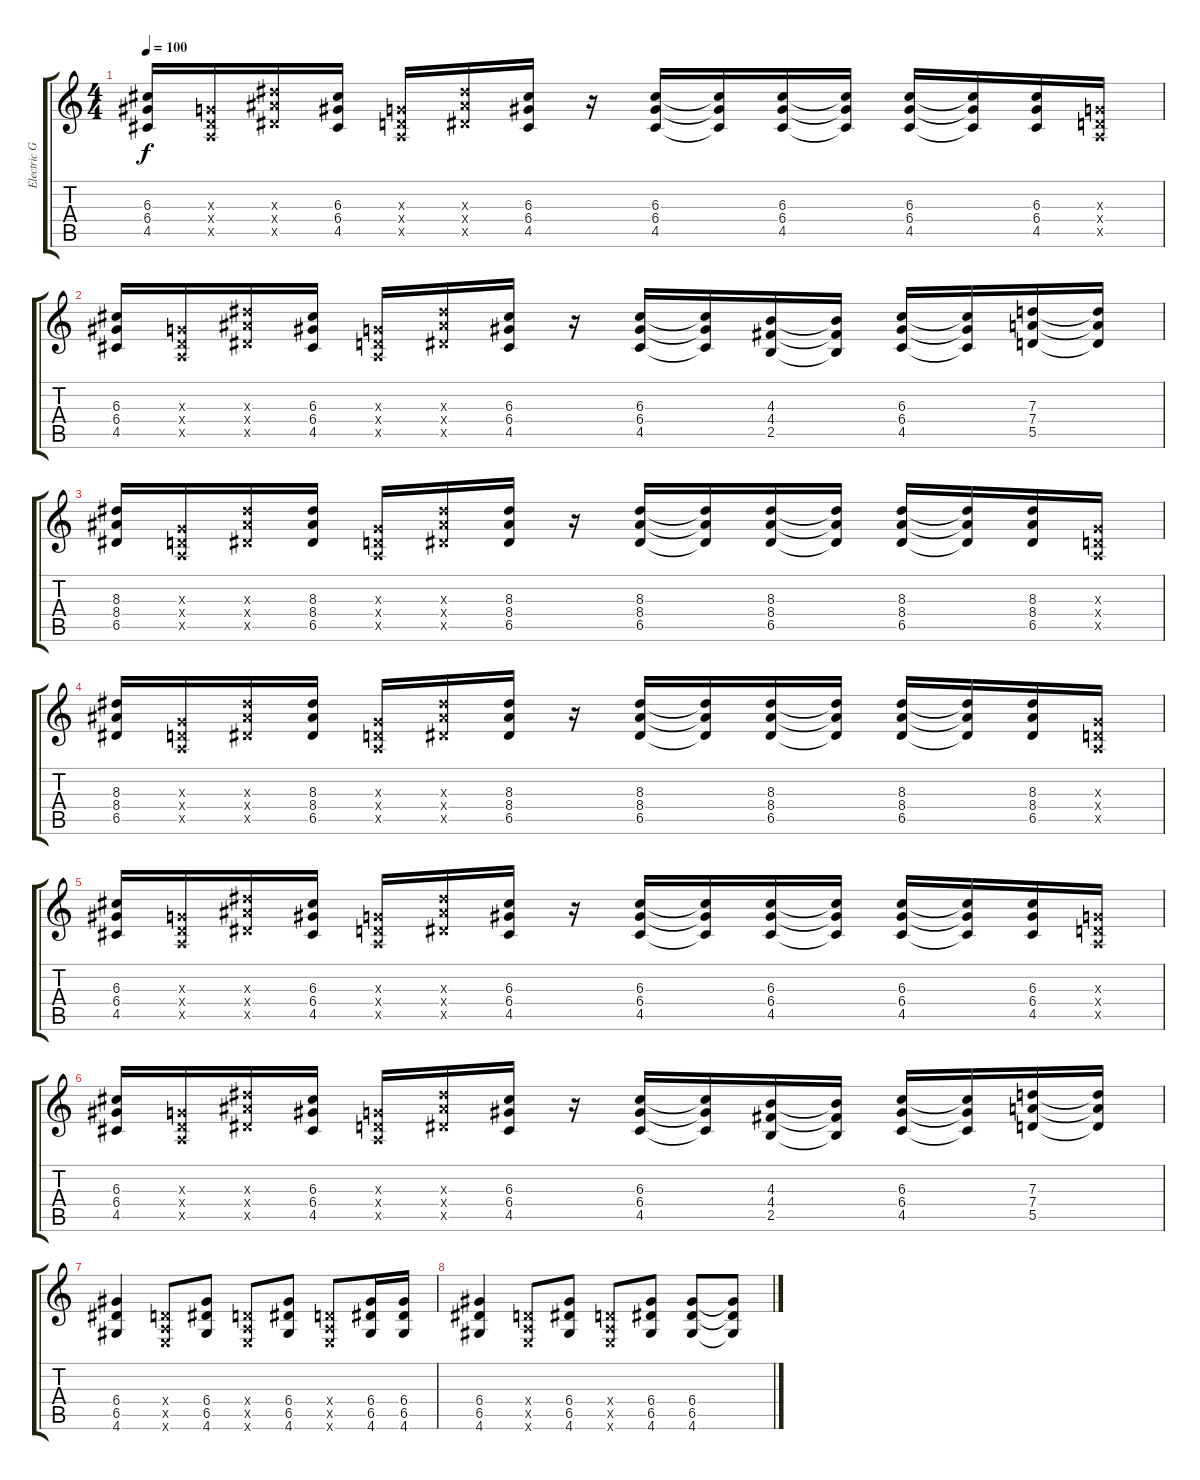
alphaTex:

\track ("Electric Guitar" "Electric G") {instrument distortionguitar}
\staff {score tabs}
\tuning (E4 B3 G3 D3 A2 E2) {hide}
\ts (4 4)
\tempo 100
\clef g2
\ks c
(6.3 6.4 4.5).16{dy f} (0.3{x} 0.4{x} 0.5{x}).16 (8.3{x} 8.4{x} 6.5{x}).16 (6.3 6.4 4.5).16 (0.3{x} 0.4{x} 0.5{x}).16 (8.3{x} 8.4{x} 6.5{x}).16 (6.3 6.4 4.5).16 r.16 (6.3 6.4 4.5).16 (6.3{t} 6.4{t} 4.5{t}).16 (6.3 6.4 4.5).16 (6.3{t} 6.4{t} 4.5{t}).16 (6.3 6.4 4.5).16 (6.3{t} 6.4{t} 4.5{t}).16 (6.3 6.4 4.5).16 (0.3{x} 0.4{x} 0.5{x}).16 |
(6.3 6.4 4.5).16 (0.3{x} 0.4{x} 0.5{x}).16 (8.3{x} 8.4{x} 6.5{x}).16 (6.3 6.4 4.5).16 (0.3{x} 0.4{x} 0.5{x}).16 (8.3{x} 8.4{x} 6.5{x}).16 (6.3 6.4 4.5).16 r.16 (6.3 6.4 4.5).16 (6.3{t} 6.4{t} 4.5{t}).16 (4.3 4.4 2.5).16 (4.3{t} 4.4{t} 2.5{t}).16 (6.3 6.4 4.5).16 (6.3{t} 6.4{t} 4.5{t}).16 (7.3 7.4 5.5).16 (7.3{t} 7.4{t} 5.5{t}).16 |
(8.3 8.4 6.5).16 (0.3{x} 0.4{x} 0.5{x}).16 (8.3{x} 8.4{x} 6.5{x}).16 (8.3 8.4 6.5).16 (0.3{x} 0.4{x} 0.5{x}).16 (8.3{x} 8.4{x} 6.5{x}).16 (8.3 8.4 6.5).16 r.16 (8.3 8.4 6.5).16 (8.3{t} 8.4{t} 6.5{t}).16 (8.3 8.4 6.5).16 (8.3{t} 8.4{t} 6.5{t}).16 (8.3 8.4 6.5).16 (8.3{t} 8.4{t} 6.5{t}).16 (8.3 8.4 6.5).16 (0.3{x} 0.4{x} 0.5{x}).16 |
(8.3 8.4 6.5).16 (0.3{x} 0.4{x} 0.5{x}).16 (8.3{x} 8.4{x} 6.5{x}).16 (8.3 8.4 6.5).16 (0.3{x} 0.4{x} 0.5{x}).16 (8.3{x} 8.4{x} 6.5{x}).16 (8.3 8.4 6.5).16 r.16 (8.3 8.4 6.5).16 (8.3{t} 8.4{t} 6.5{t}).16 (8.3 8.4 6.5).16 (8.3{t} 8.4{t} 6.5{t}).16 (8.3 8.4 6.5).16 (8.3{t} 8.4{t} 6.5{t}).16 (8.3 8.4 6.5).16 (0.3{x} 0.4{x} 0.5{x}).16 |
(6.3 6.4 4.5).16 (0.3{x} 0.4{x} 0.5{x}).16 (8.3{x} 8.4{x} 6.5{x}).16 (6.3 6.4 4.5).16 (0.3{x} 0.4{x} 0.5{x}).16 (8.3{x} 8.4{x} 6.5{x}).16 (6.3 6.4 4.5).16 r.16 (6.3 6.4 4.5).16 (6.3{t} 6.4{t} 4.5{t}).16 (6.3 6.4 4.5).16 (6.3{t} 6.4{t} 4.5{t}).16 (6.3 6.4 4.5).16 (6.3{t} 6.4{t} 4.5{t}).16 (6.3 6.4 4.5).16 (0.3{x} 0.4{x} 0.5{x}).16 |
(6.3 6.4 4.5).16 (0.3{x} 0.4{x} 0.5{x}).16 (8.3{x} 8.4{x} 6.5{x}).16 (6.3 6.4 4.5).16 (0.3{x} 0.4{x} 0.5{x}).16 (8.3{x} 8.4{x} 6.5{x}).16 (6.3 6.4 4.5).16 r.16 (6.3 6.4 4.5).16 (6.3{t} 6.4{t} 4.5{t}).16 (4.3 4.4 2.5).16 (4.3{t} 4.4{t} 2.5{t}).16 (6.3 6.4 4.5).16 (6.3{t} 6.4{t} 4.5{t}).16 (7.3 7.4 5.5).16 (7.3{t} 7.4{t} 5.5{t}).16 |
(6.4 6.5 4.6).4 (0.4{x} 0.5{x} 0.6{x}).8 (6.4 6.5 4.6).8 (0.4{x} 0.5{x} 0.6{x}).8 (6.4 6.5 4.6).8 (0.4{x} 0.5{x} 0.6{x}).8 (6.4 6.5 4.6).16 (6.4 6.5 4.6).16 |
(6.4 6.5 4.6).4 (0.4{x} 0.5{x} 0.6{x}).8 (6.4 6.5 4.6).8 (0.4{x} 0.5{x} 0.6{x}).8 (6.4 6.5 4.6).8 (6.4 6.5 4.6).8 (6.4{t} 6.5{t} 4.6{t}).8
